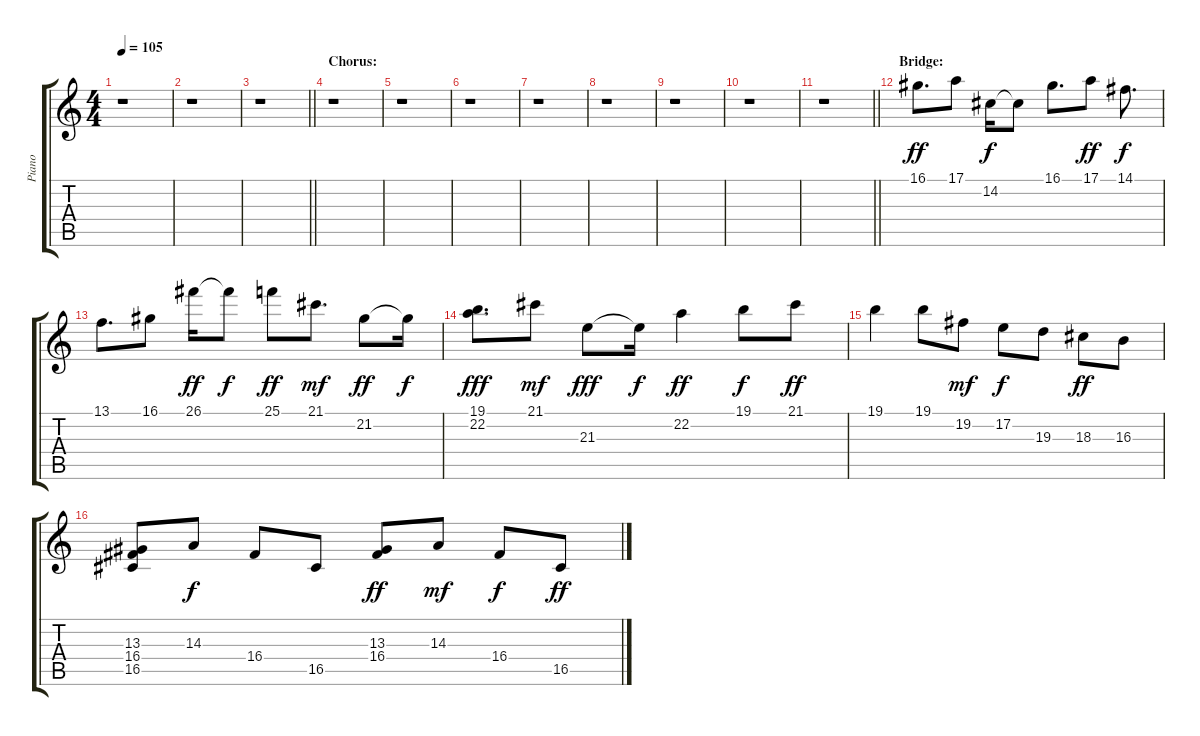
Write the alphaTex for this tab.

\track ("Piano" "Piano") {instrument acousticgrandpiano}
\staff {score tabs}
\tuning (E4 B3 G3 D3 A2 E2) {hide}
\ts (4 4)
\tempo 105
\clef g2
\ks c
r.1{dy f} |
r.1 |
\barLineRight lightlight
r.1 |
\section ("" "Chorus:")
r.1 |
r.1 |
r.1 |
r.1 |
r.1 |
r.1 |
r.1 |
\barLineRight lightlight
r.1 |
\section ("" "Bridge:")
16.1.8{d dy ff volume 14 instrument acousticgrandpiano} 17.1.8 14.2.16{dy f} 14.2{t}.8 16.1.8{d} 17.1.8{dy ff} 14.1.8{d dy f} |
13.1.8{d} 16.1.8 26.1.16{dy ff} 26.1{t}.8{dy f} 25.1.8{dy ff} 21.1.8{d dy mf} 21.2.8{dy ff} 21.2{t}.16{dy f} |
(19.1 22.2).8{d dy fff} 21.1.8{dy mf} 21.3.8{dy fff} 21.3{t}.16{dy f} 22.2.4{dy ff} 19.1.8{dy f} 21.1.8{dy ff} |
19.1.4 19.1.8 19.2.8{dy mf} 17.2.8{dy f} 19.3.8 18.3.8{dy ff} 16.3.8 |
(13.3 16.4 16.5).8 14.3.8{dy f} 16.4.8 16.5.8 (13.3 16.4).8{dy ff} 14.3.8{dy mf} 16.4.8{dy f} 16.5.8{dy ff}
